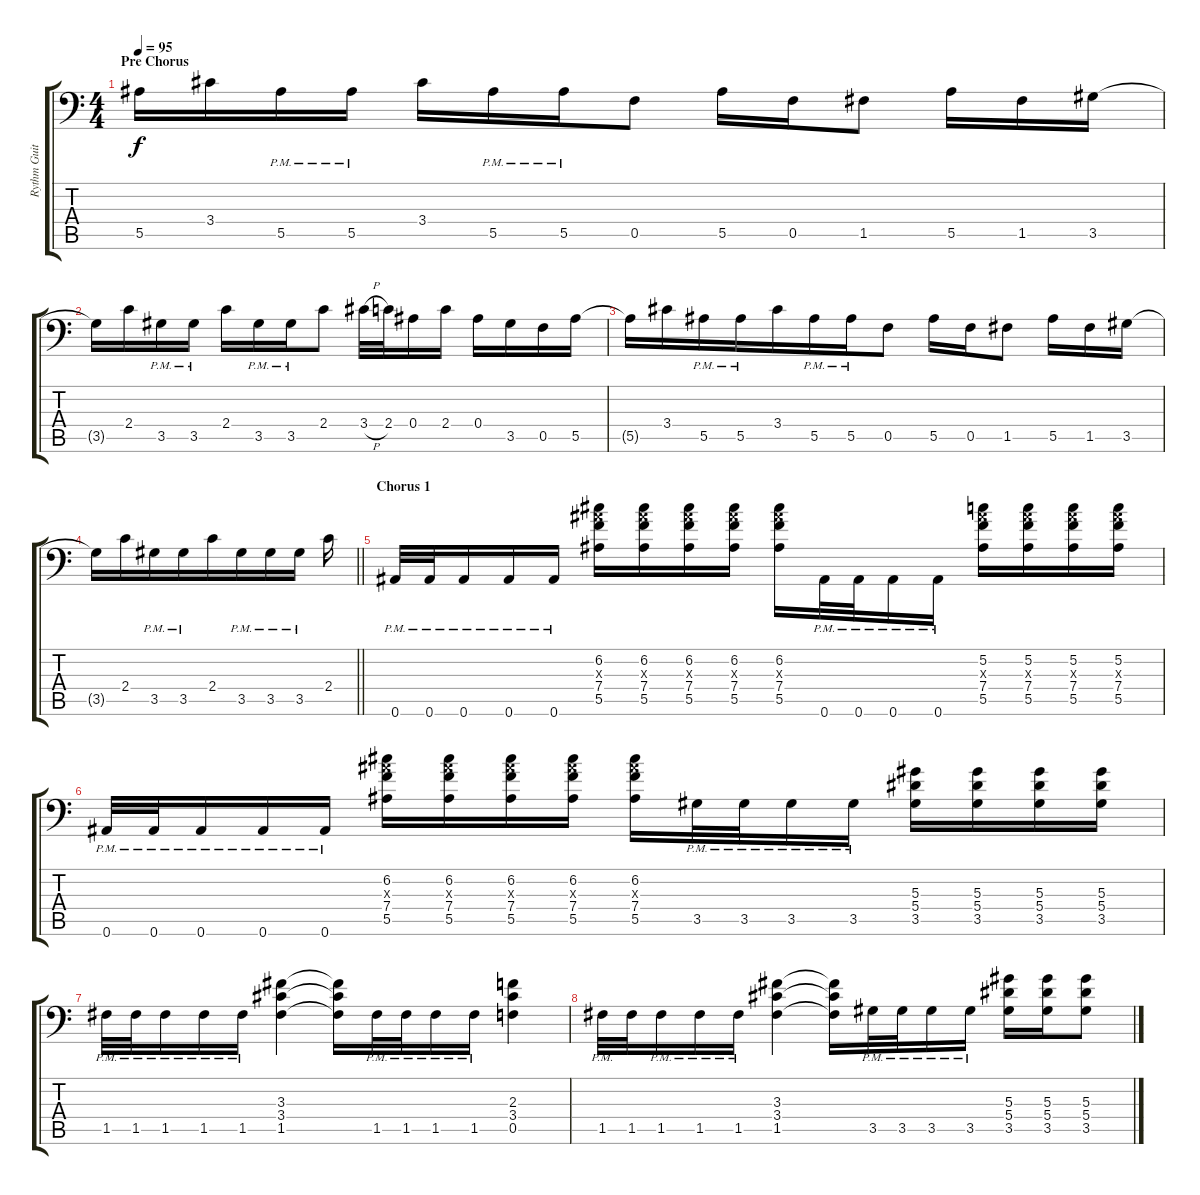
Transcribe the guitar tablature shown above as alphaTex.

\track ("Rythm Guitar 2" "Rythm Guit") {instrument distortionguitar}
\staff {score tabs}
\tuning (C4 G3 Eb3 Bb2 F2 Bb1) {hide}
\ts (4 4)
\section ("" "Pre Chorus")
\tempo 95
\clef f4
\ks c
5.5{t}.16{dy f beam merge} 3.4.16 5.5{pm}.16 5.5{pm}.16 3.4.16 5.5{pm}.16{beam merge} 5.5{pm}.16{beam merge} 0.5.8 5.5.16 0.5.16 1.5.8 5.5.16 1.5.16 3.5.16 |
3.5{t}.16 2.4.16{beam merge} 3.5{pm}.16 3.5{pm}.16 2.4.16 3.5{pm}.16 3.5{pm}.16 2.4.8 3.4{h}.32 2.4.32 0.4.16 2.4.16 0.4.16 3.5.16{beam merge} 0.5.16{beam merge} 5.5.16 |
5.5{t}.16 3.4.16 5.5{pm}.16 5.5{pm}.16{beam merge} 3.4.16 5.5{pm}.16 5.5{pm}.16{beam merge} 0.5.8 5.5.16 0.5.16 1.5.8 5.5.16{beam merge} 1.5.16 3.5.16 |
\barLineRight lightlight
3.5{t}.16 2.4.16 3.5{pm}.16 3.5{pm}.16{beam merge} 2.4.16{beam merge} 3.5{pm}.16 3.5{pm}.16 3.5{pm}.16 2.4.16 |
\section ("" "Chorus 1")
0.6{pm}.32 0.6{pm}.32 0.6{pm}.16 0.6{pm}.16 0.6{pm}.16 (6.2 7.3{x} 7.4 5.5).16 (6.2 7.3{x} 7.4 5.5).16{beam merge} (6.2 7.3{x} 7.4 5.5).16 (6.2 7.3{x} 7.4 5.5).16 (6.2 7.3{x} 7.4 5.5).16 0.6{pm}.32 0.6{pm}.32{beam merge} 0.6{pm}.16 0.6{pm}.16 (5.2 7.3{x} 7.4 5.5).16 (5.2 7.3{x} 7.4 5.5).16 (5.2 7.3{x} 7.4 5.5).16{beam merge} (5.2 7.3{x} 7.4 5.5).16 |
0.6{pm}.32 0.6{pm}.32 0.6{pm}.16 0.6{pm}.16 0.6{pm}.16 (6.2 7.3{x} 7.4 5.5).16 (6.2 7.3{x} 7.4 5.5).16{beam merge} (6.2 7.3{x} 7.4 5.5).16 (6.2 7.3{x} 7.4 5.5).16 (6.2 7.3{x} 7.4 5.5).16 3.5{pm}.32 3.5{pm}.32{beam merge} 3.5{pm}.16 3.5{pm}.16 (5.3 5.4 3.5).16 (5.3 5.4 3.5).16 (5.3 5.4 3.5).16{beam merge} (5.3 5.4 3.5).16 |
1.5{pm}.32 1.5{pm}.32 1.5{pm}.16 1.5{pm}.16 1.5{pm}.16{beam merge} (3.3 3.4 1.5).4 (3.3{t} 3.4{t} 1.5{t}).16{beam merge} 1.5{pm}.32 1.5{pm}.32 1.5{pm}.16 1.5{pm}.16 (2.3 3.4 0.5).4 |
1.5{pm}.32 1.5.32 1.5{pm}.16 1.5{pm}.16 1.5{pm}.16{beam merge} (3.3 3.4 1.5).4 (3.3{t} 3.4{t} 1.5{t}).16{beam merge} 3.5{pm}.32 3.5{pm}.32 3.5{pm}.16 3.5{pm}.16 (5.3 5.4 3.5).16 (5.3 5.4 3.5).16 (5.3 5.4 3.5).8
